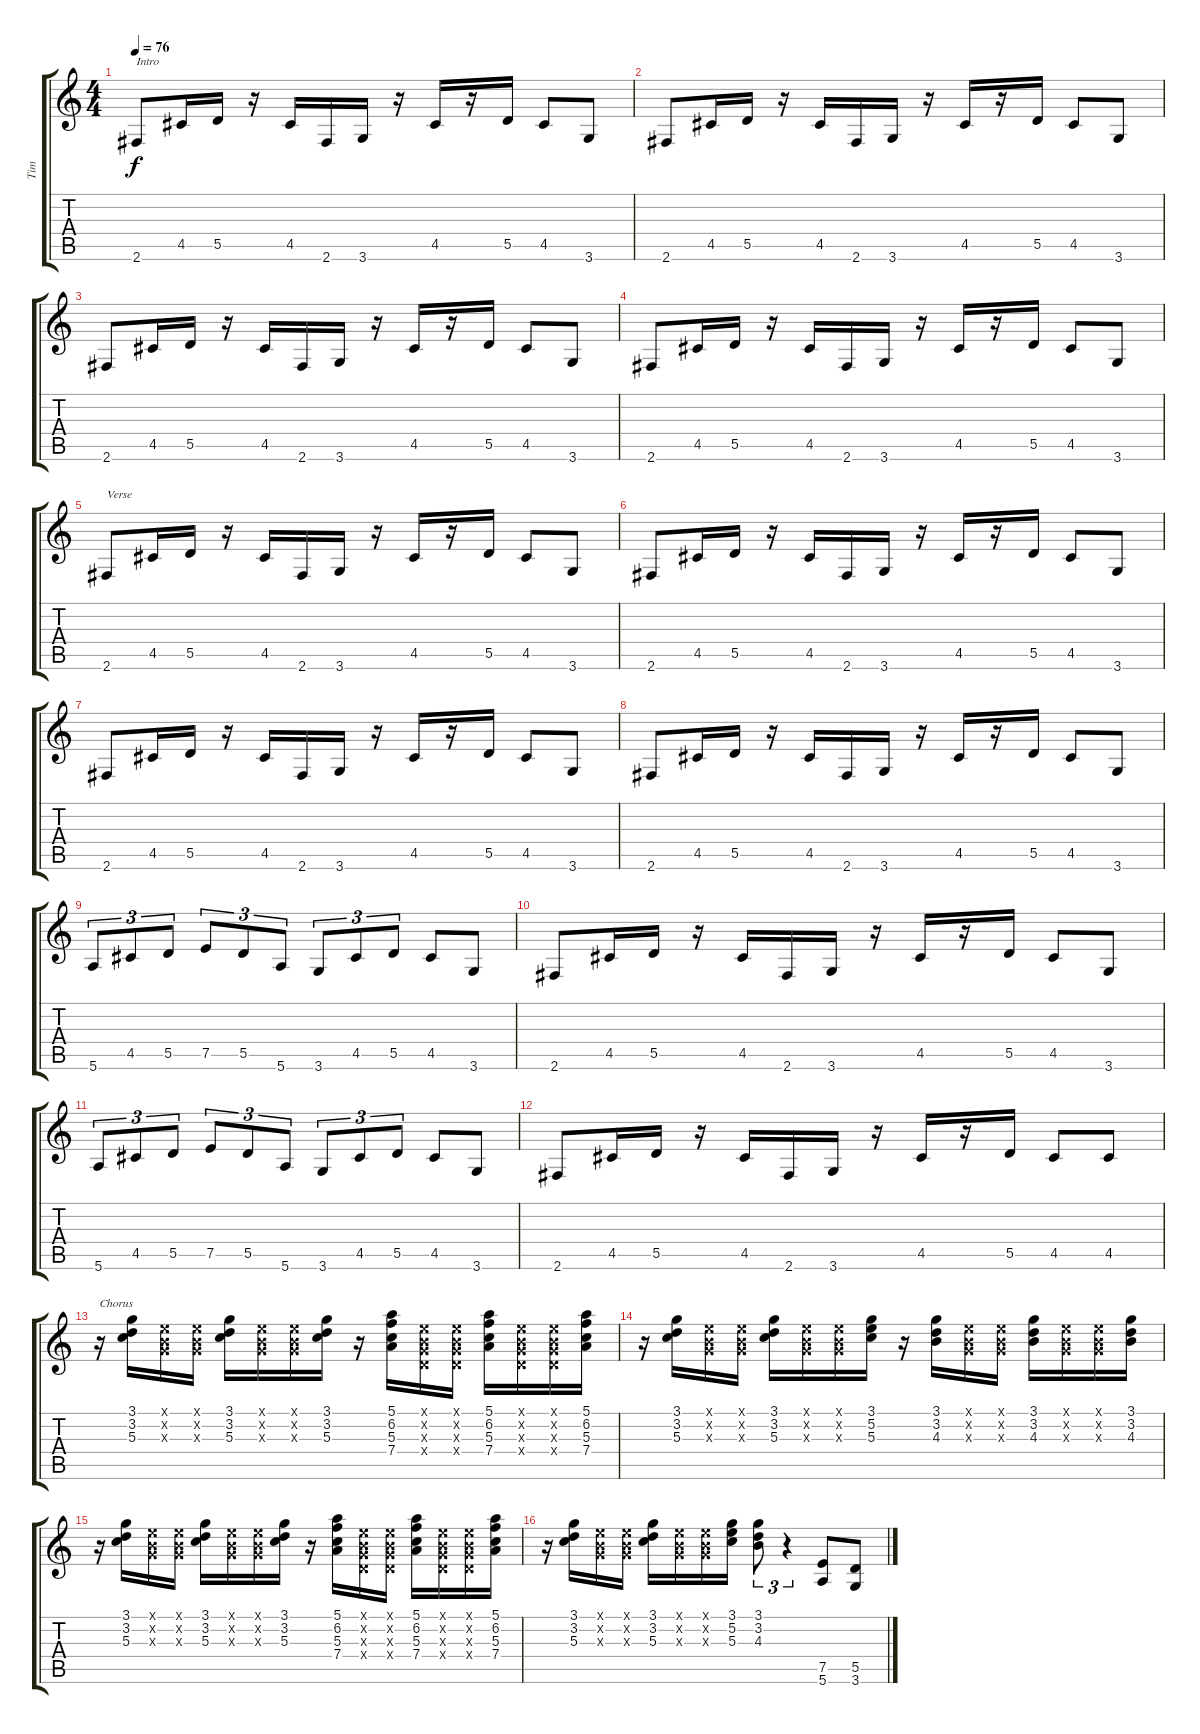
\track ("Tim" "Tim") {instrument distortionguitar}
\staff {score tabs}
\tuning (E4 B3 G3 D3 A2 E2) {hide}
\ts (4 4)
\tempo 76
\clef g2
\ks c
2.6.8{txt "Intro" dy f instrument distortionguitar} 4.5.16 5.5.16 r.16 4.5.16 2.6.16 3.6.16 r.16 4.5.16 r.16 5.5.16 4.5.8 3.6.8 |
2.6.8 4.5.16 5.5.16 r.16 4.5.16 2.6.16 3.6.16 r.16 4.5.16 r.16 5.5.16 4.5.8 3.6.8 |
2.6.8 4.5.16 5.5.16 r.16 4.5.16 2.6.16 3.6.16 r.16 4.5.16 r.16 5.5.16 4.5.8 3.6.8 |
2.6.8 4.5.16 5.5.16 r.16 4.5.16 2.6.16 3.6.16 r.16 4.5.16 r.16 5.5.16 4.5.8 3.6.8 |
2.6.8{txt "Verse"} 4.5.16 5.5.16 r.16 4.5.16 2.6.16 3.6.16 r.16 4.5.16 r.16 5.5.16 4.5.8 3.6.8 |
2.6.8 4.5.16 5.5.16 r.16 4.5.16 2.6.16 3.6.16 r.16 4.5.16 r.16 5.5.16 4.5.8 3.6.8 |
2.6.8 4.5.16 5.5.16 r.16 4.5.16 2.6.16 3.6.16 r.16 4.5.16 r.16 5.5.16 4.5.8 3.6.8 |
2.6.8 4.5.16 5.5.16 r.16 4.5.16 2.6.16 3.6.16 r.16 4.5.16 r.16 5.5.16 4.5.8 3.6.8 |
5.6.8{tu (3 2)} 4.5.8{tu (3 2)} 5.5.8{tu (3 2)} 7.5.8{tu (3 2)} 5.5.8{tu (3 2)} 5.6.8{tu (3 2)} 3.6.8{tu (3 2)} 4.5.8{tu (3 2)} 5.5.8{tu (3 2)} 4.5.8 3.6.8 |
2.6.8 4.5.16 5.5.16 r.16 4.5.16 2.6.16 3.6.16 r.16 4.5.16 r.16 5.5.16 4.5.8 3.6.8 |
5.6.8{tu (3 2)} 4.5.8{tu (3 2)} 5.5.8{tu (3 2)} 7.5.8{tu (3 2)} 5.5.8{tu (3 2)} 5.6.8{tu (3 2)} 3.6.8{tu (3 2)} 4.5.8{tu (3 2)} 5.5.8{tu (3 2)} 4.5.8 3.6.8 |
2.6.8 4.5.16 5.5.16 r.16 4.5.16 2.6.16 3.6.16 r.16 4.5.16 r.16 5.5.16 4.5.8 4.5.8 |
r.16{txt "Chorus"} (3.1 3.2 5.3).16 (0.1{x} 0.2{x} 0.3{x}).16 (0.1{x} 0.2{x} 0.3{x}).16 (3.1 3.2 5.3).16 (0.1{x} 0.2{x} 0.3{x}).16 (0.1{x} 0.2{x} 0.3{x}).16 (3.1 3.2 5.3).16 r.16 (5.1 6.2 5.3 7.4).16 (0.1{x} 0.2{x} 0.3{x} 0.4{x}).16 (0.1{x} 0.2{x} 0.3{x} 0.4{x}).16 (5.1 6.2 5.3 7.4).16 (0.1{x} 0.2{x} 0.3{x} 0.4{x}).16 (0.1{x} 0.2{x} 0.3{x} 0.4{x}).16 (5.1 6.2 5.3 7.4).16 |
r.16 (3.1 3.2 5.3).16 (0.1{x} 0.2{x} 0.3{x}).16 (0.1{x} 0.2{x} 0.3{x}).16 (3.1 3.2 5.3).16 (0.1{x} 0.2{x} 0.3{x}).16 (0.1{x} 0.2{x} 0.3{x}).16 (3.1 5.2 5.3).16 r.16 (3.1 3.2 4.3).16 (0.1{x} 0.2{x} 0.3{x}).16 (0.1{x} 0.2{x} 0.3{x}).16 (3.1 3.2 4.3).16 (0.1{x} 0.2{x} 0.3{x}).16 (0.1{x} 0.2{x} 0.3{x}).16 (3.1 3.2 4.3).16 |
r.16 (3.1 3.2 5.3).16 (0.1{x} 0.2{x} 0.3{x}).16 (0.1{x} 0.2{x} 0.3{x}).16 (3.1 3.2 5.3).16 (0.1{x} 0.2{x} 0.3{x}).16 (0.1{x} 0.2{x} 0.3{x}).16 (3.1 3.2 5.3).16 r.16 (5.1 6.2 5.3 7.4).16 (0.1{x} 0.2{x} 0.3{x} 0.4{x}).16 (0.1{x} 0.2{x} 0.3{x} 0.4{x}).16 (5.1 6.2 5.3 7.4).16 (0.1{x} 0.2{x} 0.3{x} 0.4{x}).16 (0.1{x} 0.2{x} 0.3{x} 0.4{x}).16 (5.1 6.2 5.3 7.4).16 |
r.16 (3.1 3.2 5.3).16 (0.1{x} 0.2{x} 0.3{x}).16 (0.1{x} 0.2{x} 0.3{x}).16 (3.1 3.2 5.3).16 (0.1{x} 0.2{x} 0.3{x}).16 (0.1{x} 0.2{x} 0.3{x}).16 (3.1 5.2 5.3).16 (3.1 3.2 4.3).8{tu (3 2)} r.4{tu (3 2)} (7.5 5.6).8 (5.5 3.6).8
